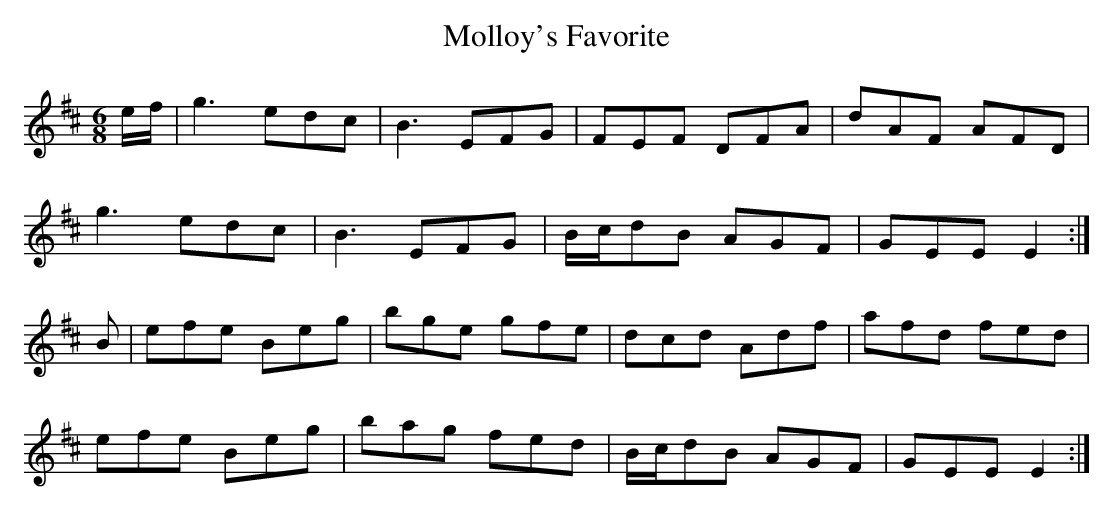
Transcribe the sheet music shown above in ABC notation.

X:1
T: Molloy's Favorite
L: 1/8
M: 6/8
K: Edor
e/f/|g3 edc|B3 EFG|FEF DFA|dAF AFD|
g3 edc|B3 EFG|B/c/dB AGF|GEE E2 :|
B|efe Beg|bge gfe|dcd Adf|afd fed|
efe Beg|bag fed|B/c/dB AGF|GEE E2 :|
